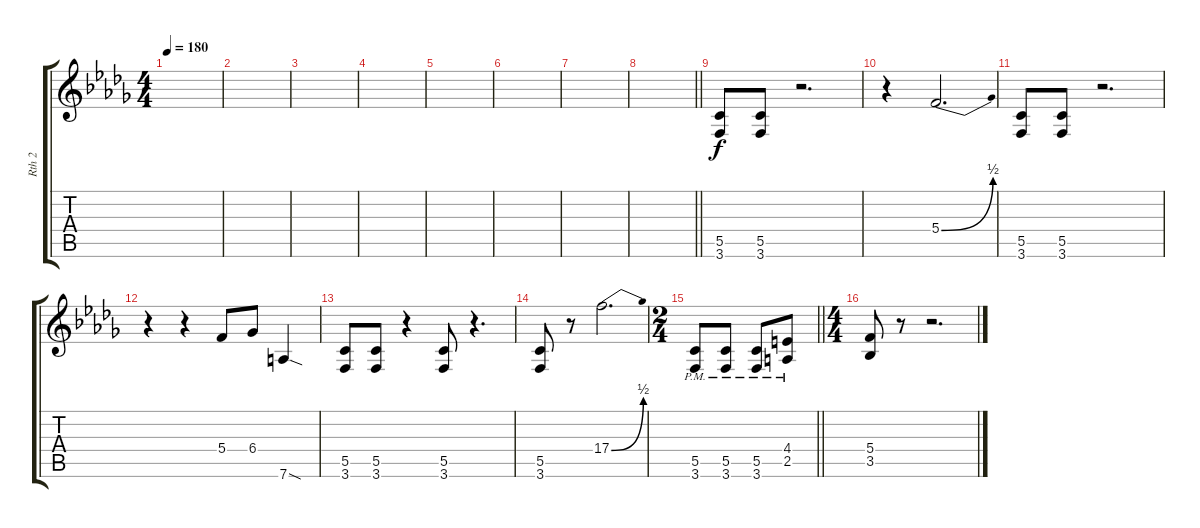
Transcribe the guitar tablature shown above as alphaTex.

\track ("Rth 2" "Rth 2") {instrument overdrivenguitar}
\staff {score tabs}
\tuning (D4 A3 F3 C3 G2 D2) {hide}
\ts (4 4)
\tempo 180
\clef g2
\ks bbminor
|
|
|
|
|
|
|
\barLineRight lightlight
|
(5.5 3.6).8 (5.5 3.6).8 r.2{d} |
r.4 5.4{be (bend 0 0 60 2)}.2{d} |
(5.5 3.6).8 (5.5 3.6).8 r.2{d} |
r.4 r.4 5.4.8 6.4.8 7.6{sod}.4 |
(5.5 3.6).8 (5.5 3.6).8 r.4 (5.5 3.6).8 r.4{d} |
(5.5 3.6).8 r.8 17.4{be (bend 0 0 60 2)}.2{d} |
\ts (2 4)
\barLineRight lightlight
(5.5{pm} 3.6{pm}).8 (5.5{pm} 3.6{pm}).8 (5.5{pm} 3.6{pm}).8 (4.4{pm} 2.5{pm}).8 |
\ts (4 4)
(5.4 3.5).8 r.8 r.2{d}
